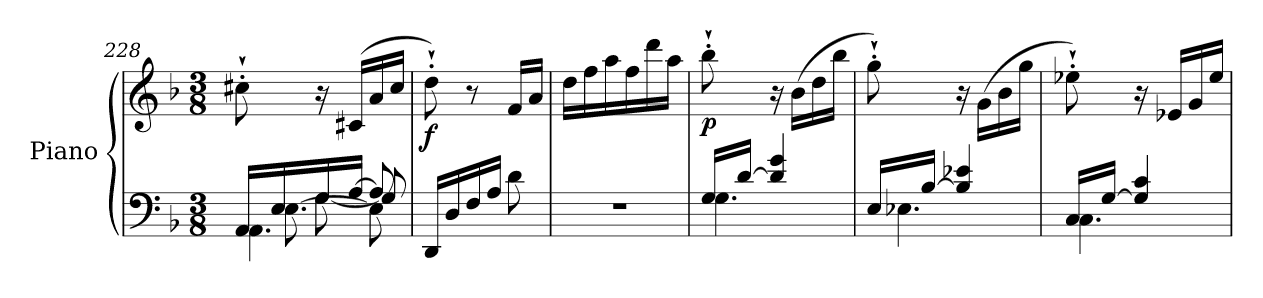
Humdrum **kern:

**kern	**kern	**dynam
*part1	*part1	*part1
*staff2	*staff1	*staff1/2
*I"Piano	*	*
*I'Pno	*	*
*clefF4	*clefG2	*
*k[b-]	*k[b-]	*
*M3/8	*M3/8	*
=228	=228	=228
*^	*	*
*	*^	*	*
*	*	*^	*	*
16AA/LL	4.AA\	16ryy	8ryy	8cc#X`'\	.
16E/	.	[8.E\	.	.	.
16G/	.	.	[8G\	16r	.
[16A/JJ	.	.	.	(>16c#X/LL	.
8A/]	.	8E\]	8G/]	16a/	.
.	.	.	.	16cc#/JJ	.
*v	*v	*v	*v	*	*
=229	=229	=229
!	!	!LO:DY:b
16DD/LL	8dd`'\)	f
16D/	.	.
16F/	8r	.
16A/JJ	.	.
8d\	16f/LL	.
.	16a/JJ	.
=230	=230	=230
4.r	16dd\LL	.
.	16ff\	.
.	16aa\	.
.	16ff\	.
.	16ddd\	.
.	16aa\JJ	.
=231	=231	=231
*^	*	*
!	!	!	!LO:DY:b
16G/LL	4.G\	8bb-`'\	p
[16d/JJ	.	.	.
4d/] 4g/	.	16r	.
!	!	!	!LO:DY:b
.	.	(16b-\LL	other-dynamics
.	.	16dd\	.
.	.	16bb-\JJ	.
!!LO:LB:g=z
=232	=232	=232	=232
16E/LL	4.E-X\	8gg`'\)	.
[16B-/JJ	.	.	.
4B-/] 4e-X/	.	16r	.
.	.	(16g\LL	.
.	.	16b-\	.
.	.	16gg\JJ	.
=233	=233	=233	=233
16C/LL	4.C\	8ee-X`'\)	.
[16G/JJ	.	.	.
4G/] 4c/	.	16r	.
.	.	16e-X/LL	.
.	.	16g/	.
.	.	16ee-/JJ	.
*v	*v	*	*
=	=	=
*-	*-	*-
